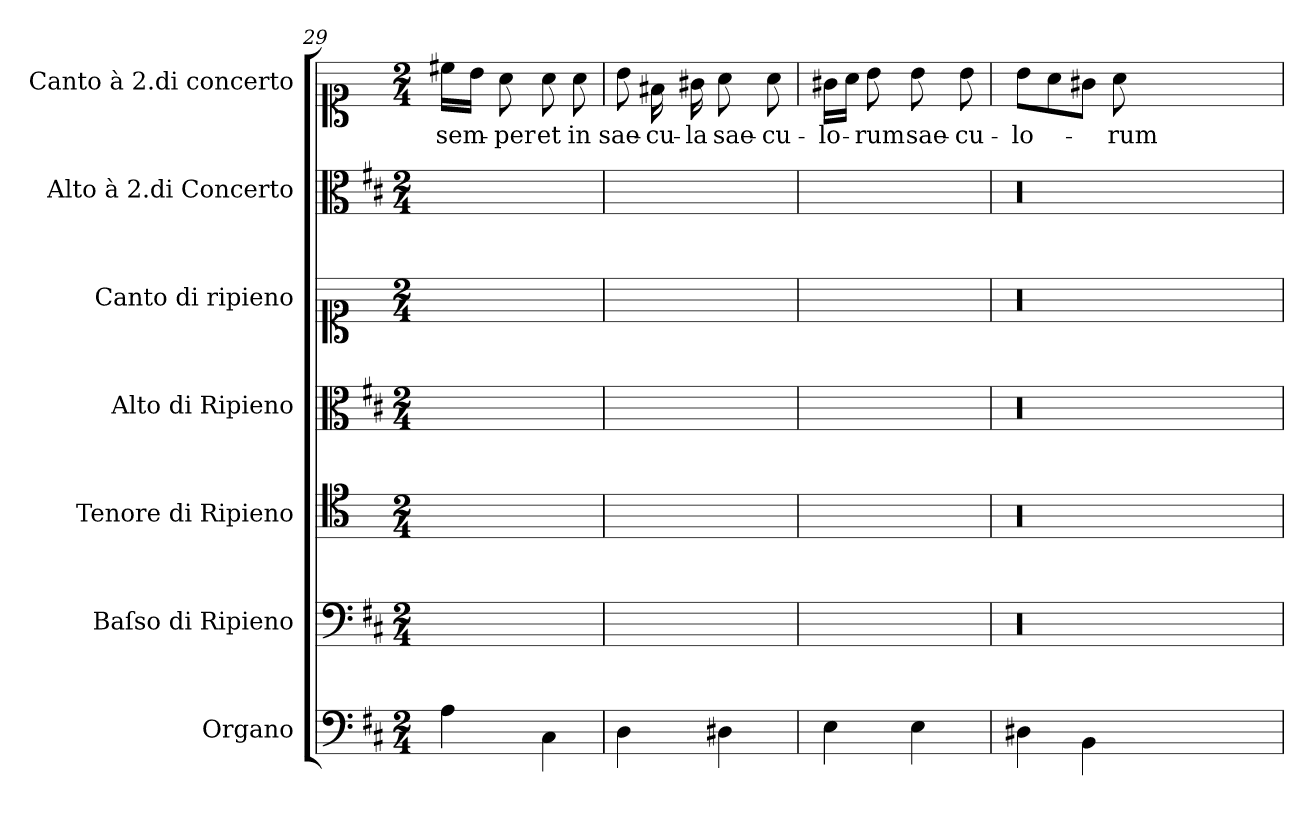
**kern	**kern	**kern	**kern	**kern	**kern	**kern	**text
*part7	*part6	*part5	*part4	*part3	*part2	*part1	*part1
*staff7	*staff6	*staff5	*staff4	*staff3	*staff2	*staff1	*staff1
*I"Organo	*I"Baſso di Ripieno	*I"Tenore di Ripieno	*I"Alto di Ripieno	*I"Canto di ripieno	*I"Alto à 2.di Concerto	*I"Canto à 2.di concerto	*
*I'org	*I'B rip	*I'T rip	*I'A rip	*	*I'A conc	*	*
*clefF4	*clefF4	*clefC4	*clefC3	*clefC1	*clefC3	*clefC1	*
*k[f#c#]	*k[f#c#]	*k[]	*k[f#c#]	*k[]	*k[f#c#]	*k[]	*
*M2/4	*M2/4	*M2/4	*M2/4	*M2/4	*M2/4	*M2/4	*
=29	=29	=29	=29	=29	=29	=29	=29
4A\	2ryy	2ryy	2ryy	2ryy	2ryy	16cc#\LL	sem-
.	.	.	.	.	.	16b\JJ	.
.	.	.	.	.	.	8a\	-per
4C#\	.	.	.	.	.	8a\	et
.	.	.	.	.	.	8a\	in
=30	=30	=30	=30	=30	=30	=30	=30
4D\	2ryy	2ryy	2ryy	2ryy	2ryy	8b\	sae-
.	.	.	.	.	.	16f#\	-cu-
.	.	.	.	.	.	16g#X\	-la
4D#X\	.	.	.	.	.	8a\	sae-
.	.	.	.	.	.	8a\	-cu-
=31	=31	=31	=31	=31	=31	=31	=31
4E\	2ryy	2ryy	2ryy	2ryy	2ryy	16g#X\LL	-lo-
.	.	.	.	.	.	16a\JJ	.
.	.	.	.	.	.	8b\	-rum
4E\	.	.	.	.	.	8b\	sae-
.	.	.	.	.	.	8b\	-cu-
=32	=32	=32	=32	=32	=32	=32	=32
!	!LO:N:vis=00	!LO:N:vis=00	!LO:N:vis=00	!LO:N:vis=00	!LO:N:vis=00	!	!
4D#X\	0r	0r	0r	0r	0r	8b\L	-lo-
.	.	.	.	.	.	8a\	.
4BB\	.	.	.	.	.	8g#X\J	.
.	.	.	.	.	.	8a\	-rum
1.ryy	.	.	.	.	.	1.ryy	.
=	=	=	=	=	=	=	=
*-	*-	*-	*-	*-	*-	*-	*-
